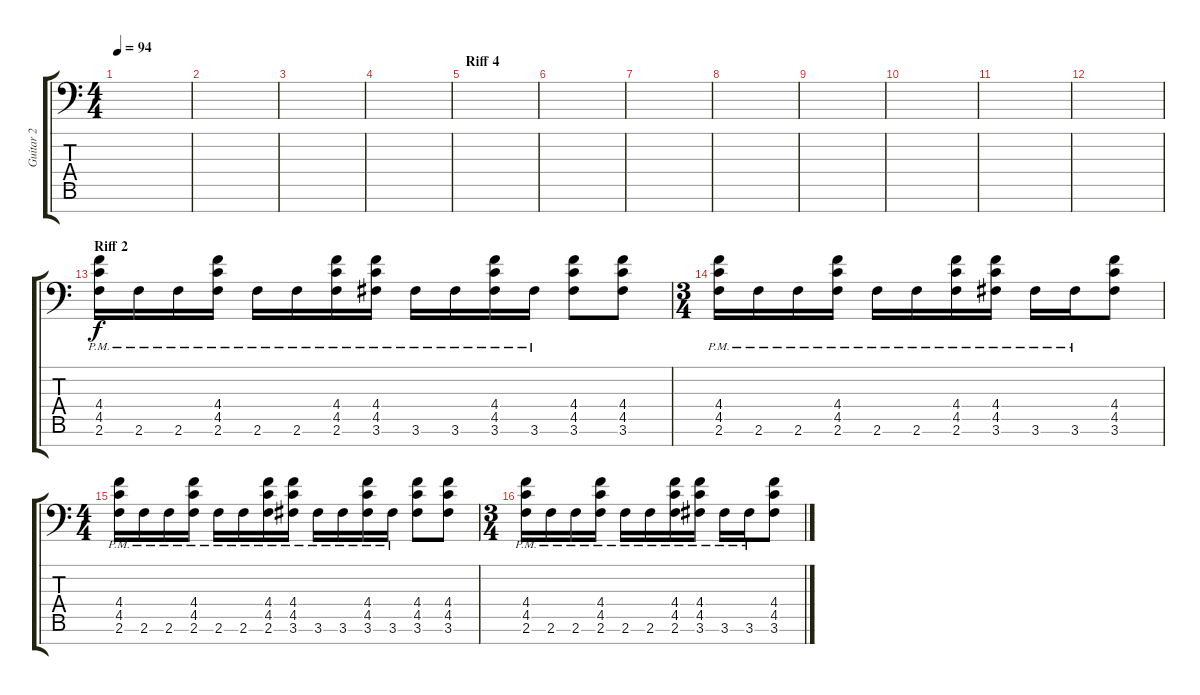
\track ("Guitar 2" "Guitar 2") {instrument distortionguitar}
\staff {score tabs}
\tuning (Eb4 Bb3 Gb3 Db3 Ab2 Eb2 Bb1) {hide}
\ts (4 4)
\tempo 94
\clef f4
\ks c
|
|
|
|
\section ("" "Riff 4")
|
|
|
|
|
|
|
|
\section ("" "Riff 2")
(4.4{pm} 4.5{pm} 2.6{pm}).16{volume 16 balance 16 instrument distortionguitar} 2.6{pm}.16 2.6{pm}.16 (4.4{pm} 4.5{pm} 2.6{pm}).16 2.6{pm}.16 2.6{pm}.16 (4.4{pm} 4.5{pm} 2.6{pm}).16 (4.4{pm} 4.5{pm} 3.6{pm}).16 3.6{pm}.16 3.6{pm}.16 (4.4{pm} 4.5{pm} 3.6{pm}).16 3.6{pm}.16 (4.4 4.5 3.6).8 (4.4 4.5 3.6).8 |
\ts (3 4)
(4.4{pm} 4.5{pm} 2.6{pm}).16 2.6{pm}.16 2.6{pm}.16 (4.4{pm} 4.5{pm} 2.6{pm}).16 2.6{pm}.16 2.6{pm}.16 (4.4{pm} 4.5{pm} 2.6{pm}).16 (4.4{pm} 4.5{pm} 3.6{pm}).16 3.6{pm}.16 3.6{pm}.16 (4.4 4.5 3.6).8 |
\ts (4 4)
(4.4{pm} 4.5{pm} 2.6{pm}).16 2.6{pm}.16 2.6{pm}.16 (4.4{pm} 4.5{pm} 2.6{pm}).16 2.6{pm}.16 2.6{pm}.16 (4.4{pm} 4.5{pm} 2.6{pm}).16 (4.4{pm} 4.5{pm} 3.6{pm}).16 3.6{pm}.16 3.6{pm}.16 (4.4{pm} 4.5{pm} 3.6{pm}).16 3.6{pm}.16 (4.4 4.5 3.6).8 (4.4 4.5 3.6).8 |
\ts (3 4)
(4.4{pm} 4.5{pm} 2.6{pm}).16 2.6{pm}.16 2.6{pm}.16 (4.4{pm} 4.5{pm} 2.6{pm}).16 2.6{pm}.16 2.6{pm}.16 (4.4{pm} 4.5{pm} 2.6{pm}).16 (4.4{pm} 4.5{pm} 3.6{pm}).16 3.6{pm}.16 3.6{pm}.16 (4.4 4.5 3.6).8
